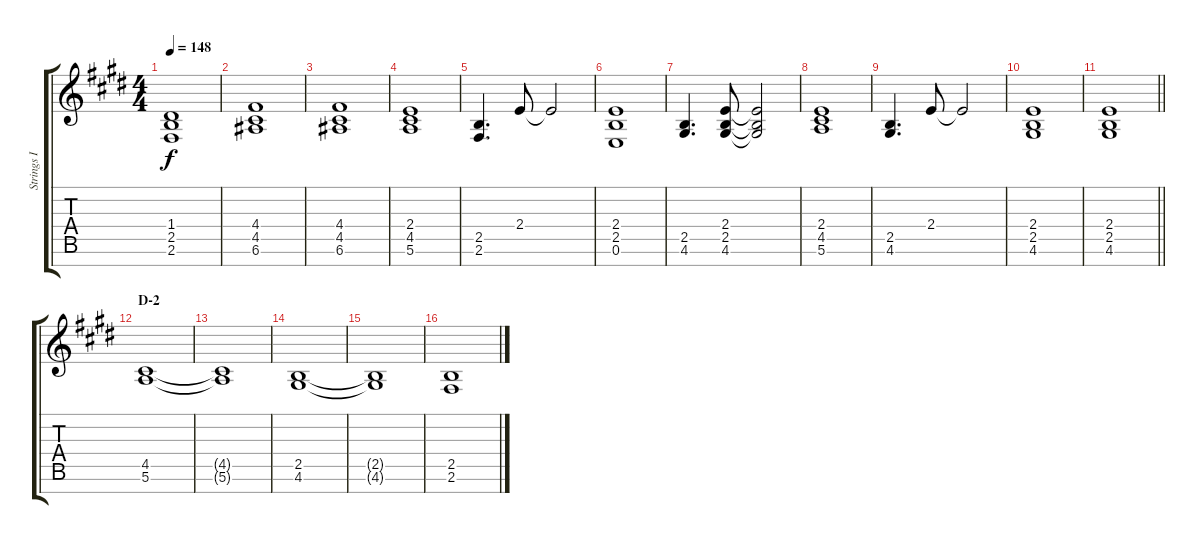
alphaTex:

\track ("Strings I" "Strings I") {instrument stringensemble1}
\staff {score tabs}
\tuning (E5 B4 G4 D4 A3 E3 B2) {hide}
\ts (4 4)
\tempo 148
\clef g2
\ks e
(1.4 2.5 2.6).1{dy f} |
(4.4 4.5 6.6).1 |
(4.4 4.5 6.6).1 |
(2.4 4.5 5.6).1 |
(2.5 2.6).4{d} 2.4.8 2.4{t}.2 |
(2.4 2.5 0.6).1 |
(2.5 4.6).4{d} (2.4 2.5 4.6).8 (2.4{t} 2.5{t} 4.6{t}).2 |
(2.4 4.5 5.6).1 |
(2.5 4.6).4{d} 2.4.8 2.4{t}.2 |
(2.4 2.5 4.6).1 |
\barLineRight lightlight
(2.4 2.5 4.6).1 |
\section ("" "D-2")
(4.5 5.6).1 |
(4.5{t} 5.6{t}).1 |
(2.5 4.6).1 |
(2.5{t} 4.6{t}).1 |
(2.5 2.6).1
